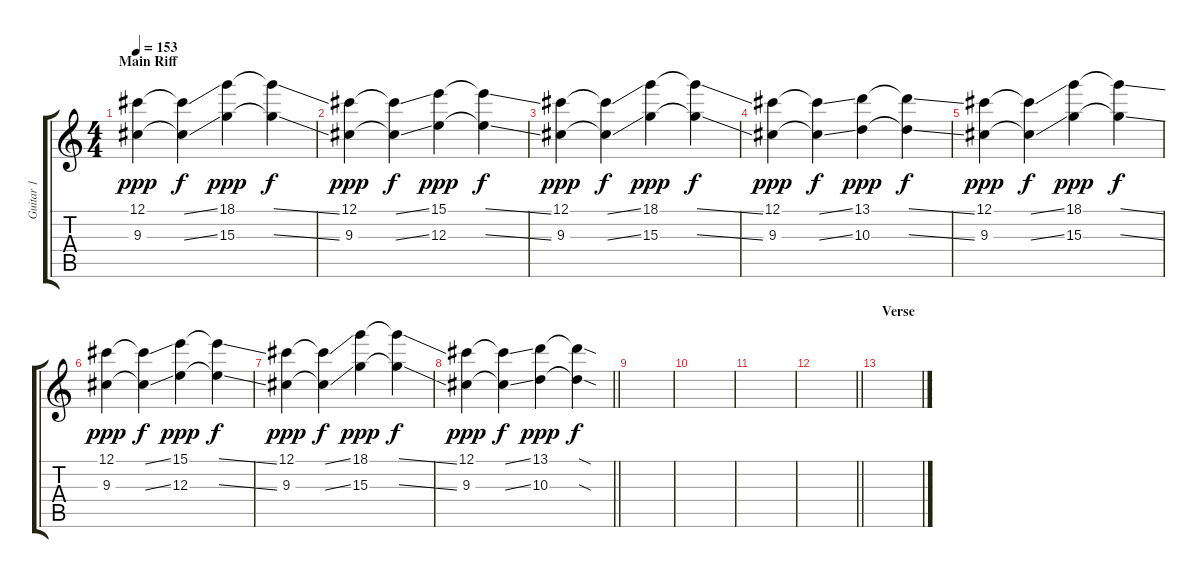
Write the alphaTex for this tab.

\track ("Guitar 1" "Guitar 1") {instrument overdrivenguitar}
\staff {score tabs}
\tuning (Db4 Ab3 E3 B2 Gb2 B1) {hide}
\ts (4 4)
\section ("" "Main Riff")
\tempo 153
\clef g2
\ks c
(12.1 9.3).4{dy ppp} (12.1{ss t} 9.3{ss t}).4{dy f} (18.1 15.3).4{dy ppp} (18.1{ss t} 15.3{ss t}).4{dy f} |
(12.1 9.3).4{dy ppp} (12.1{ss t} 9.3{ss t}).4{dy f} (15.1 12.3).4{dy ppp} (15.1{ss t} 12.3{ss t}).4{dy f} |
(12.1 9.3).4{dy ppp} (12.1{ss t} 9.3{ss t}).4{dy f} (18.1 15.3).4{dy ppp} (18.1{ss t} 15.3{ss t}).4{dy f} |
(12.1 9.3).4{dy ppp} (12.1{ss t} 9.3{ss t}).4{dy f} (13.1 10.3).4{dy ppp} (13.1{ss t} 10.3{ss t}).4{dy f} |
(12.1 9.3).4{dy ppp} (12.1{ss t} 9.3{ss t}).4{dy f} (18.1 15.3).4{dy ppp} (18.1{ss t} 15.3{ss t}).4{dy f} |
(12.1 9.3).4{dy ppp} (12.1{ss t} 9.3{ss t}).4{dy f} (15.1 12.3).4{dy ppp} (15.1{ss t} 12.3{ss t}).4{dy f} |
(12.1 9.3).4{dy ppp} (12.1{ss t} 9.3{ss t}).4{dy f} (18.1 15.3).4{dy ppp} (18.1{ss t} 15.3{ss t}).4{dy f} |
\barLineRight lightlight
(12.1 9.3).4{dy ppp} (12.1{ss t} 9.3{ss t}).4{dy f} (13.1 10.3).4{dy ppp} (13.1{sod t} 10.3{sod t}).4{dy f} |
\section ("" "")
|
|
|
\barLineRight lightlight
|
\section ("" "Verse")
